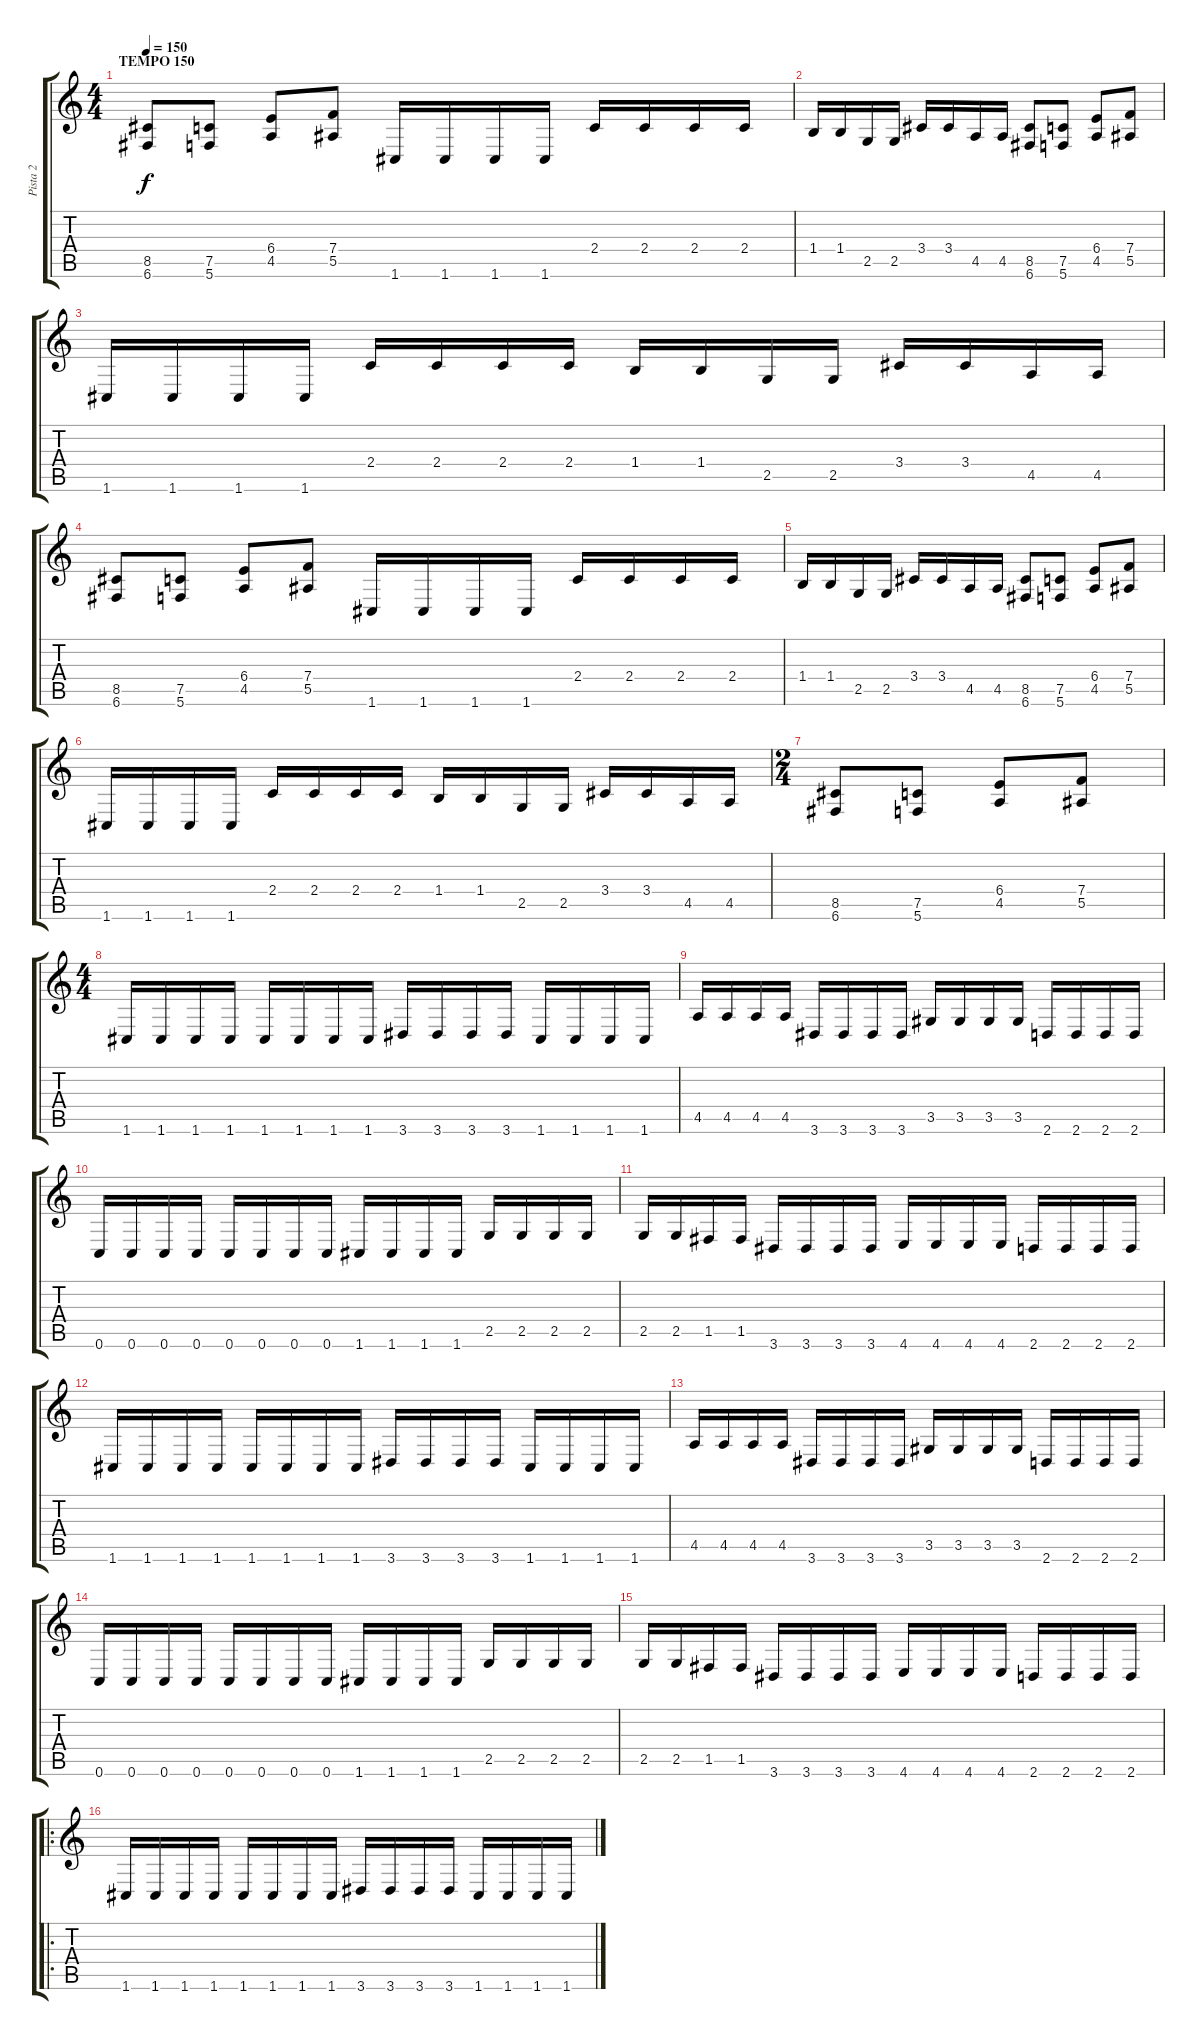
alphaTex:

\track ("Pista 2" "Pista 2") {instrument distortionguitar}
\staff {score tabs}
\tuning (C4 G3 Eb3 Bb2 F2 C2) {hide}
\ts (4 4)
\section ("" "TEMPO 150")
\tempo 150
\clef g2
\ks c
(8.5 6.6).8{dy f instrument distortionguitar} (7.5 5.6).8 (6.4 4.5).8 (7.4 5.5).8 1.6.16 1.6.16 1.6.16 1.6.16 2.4.16 2.4.16 2.4.16 2.4.16 |
1.4.16 1.4.16 2.5.16 2.5.16 3.4.16 3.4.16 4.5.16 4.5.16 (8.5 6.6).8 (7.5 5.6).8 (6.4 4.5).8 (7.4 5.5).8 |
1.6.16 1.6.16 1.6.16 1.6.16 2.4.16 2.4.16 2.4.16 2.4.16 1.4.16 1.4.16 2.5.16 2.5.16 3.4.16 3.4.16 4.5.16 4.5.16 |
(8.5 6.6).8 (7.5 5.6).8 (6.4 4.5).8 (7.4 5.5).8 1.6.16 1.6.16 1.6.16 1.6.16 2.4.16 2.4.16 2.4.16 2.4.16 |
1.4.16 1.4.16 2.5.16 2.5.16 3.4.16 3.4.16 4.5.16 4.5.16 (8.5 6.6).8 (7.5 5.6).8 (6.4 4.5).8 (7.4 5.5).8 |
1.6.16 1.6.16 1.6.16 1.6.16 2.4.16 2.4.16 2.4.16 2.4.16 1.4.16 1.4.16 2.5.16 2.5.16 3.4.16 3.4.16 4.5.16 4.5.16 |
\ts (2 4)
(8.5 6.6).8 (7.5 5.6).8 (6.4 4.5).8 (7.4 5.5).8 |
\ts (4 4)
1.6.16 1.6.16 1.6.16 1.6.16 1.6.16 1.6.16 1.6.16 1.6.16 3.6.16 3.6.16 3.6.16 3.6.16 1.6.16 1.6.16 1.6.16 1.6.16 |
4.5.16 4.5.16 4.5.16 4.5.16 3.6.16 3.6.16 3.6.16 3.6.16 3.5.16 3.5.16 3.5.16 3.5.16 2.6.16 2.6.16 2.6.16 2.6.16 |
0.6.16 0.6.16 0.6.16 0.6.16 0.6.16 0.6.16 0.6.16 0.6.16 1.6.16 1.6.16 1.6.16 1.6.16 2.5.16 2.5.16 2.5.16 2.5.16 |
2.5.16 2.5.16 1.5.16 1.5.16 3.6.16 3.6.16 3.6.16 3.6.16 4.6.16 4.6.16 4.6.16 4.6.16 2.6.16 2.6.16 2.6.16 2.6.16 |
1.6.16 1.6.16 1.6.16 1.6.16 1.6.16 1.6.16 1.6.16 1.6.16 3.6.16 3.6.16 3.6.16 3.6.16 1.6.16 1.6.16 1.6.16 1.6.16 |
4.5.16 4.5.16 4.5.16 4.5.16 3.6.16 3.6.16 3.6.16 3.6.16 3.5.16 3.5.16 3.5.16 3.5.16 2.6.16 2.6.16 2.6.16 2.6.16 |
0.6.16 0.6.16 0.6.16 0.6.16 0.6.16 0.6.16 0.6.16 0.6.16 1.6.16 1.6.16 1.6.16 1.6.16 2.5.16 2.5.16 2.5.16 2.5.16 |
2.5.16 2.5.16 1.5.16 1.5.16 3.6.16 3.6.16 3.6.16 3.6.16 4.6.16 4.6.16 4.6.16 4.6.16 2.6.16 2.6.16 2.6.16 2.6.16 |
\ro
1.6.16 1.6.16 1.6.16 1.6.16 1.6.16 1.6.16 1.6.16 1.6.16 3.6.16 3.6.16 3.6.16 3.6.16 1.6.16 1.6.16 1.6.16 1.6.16
